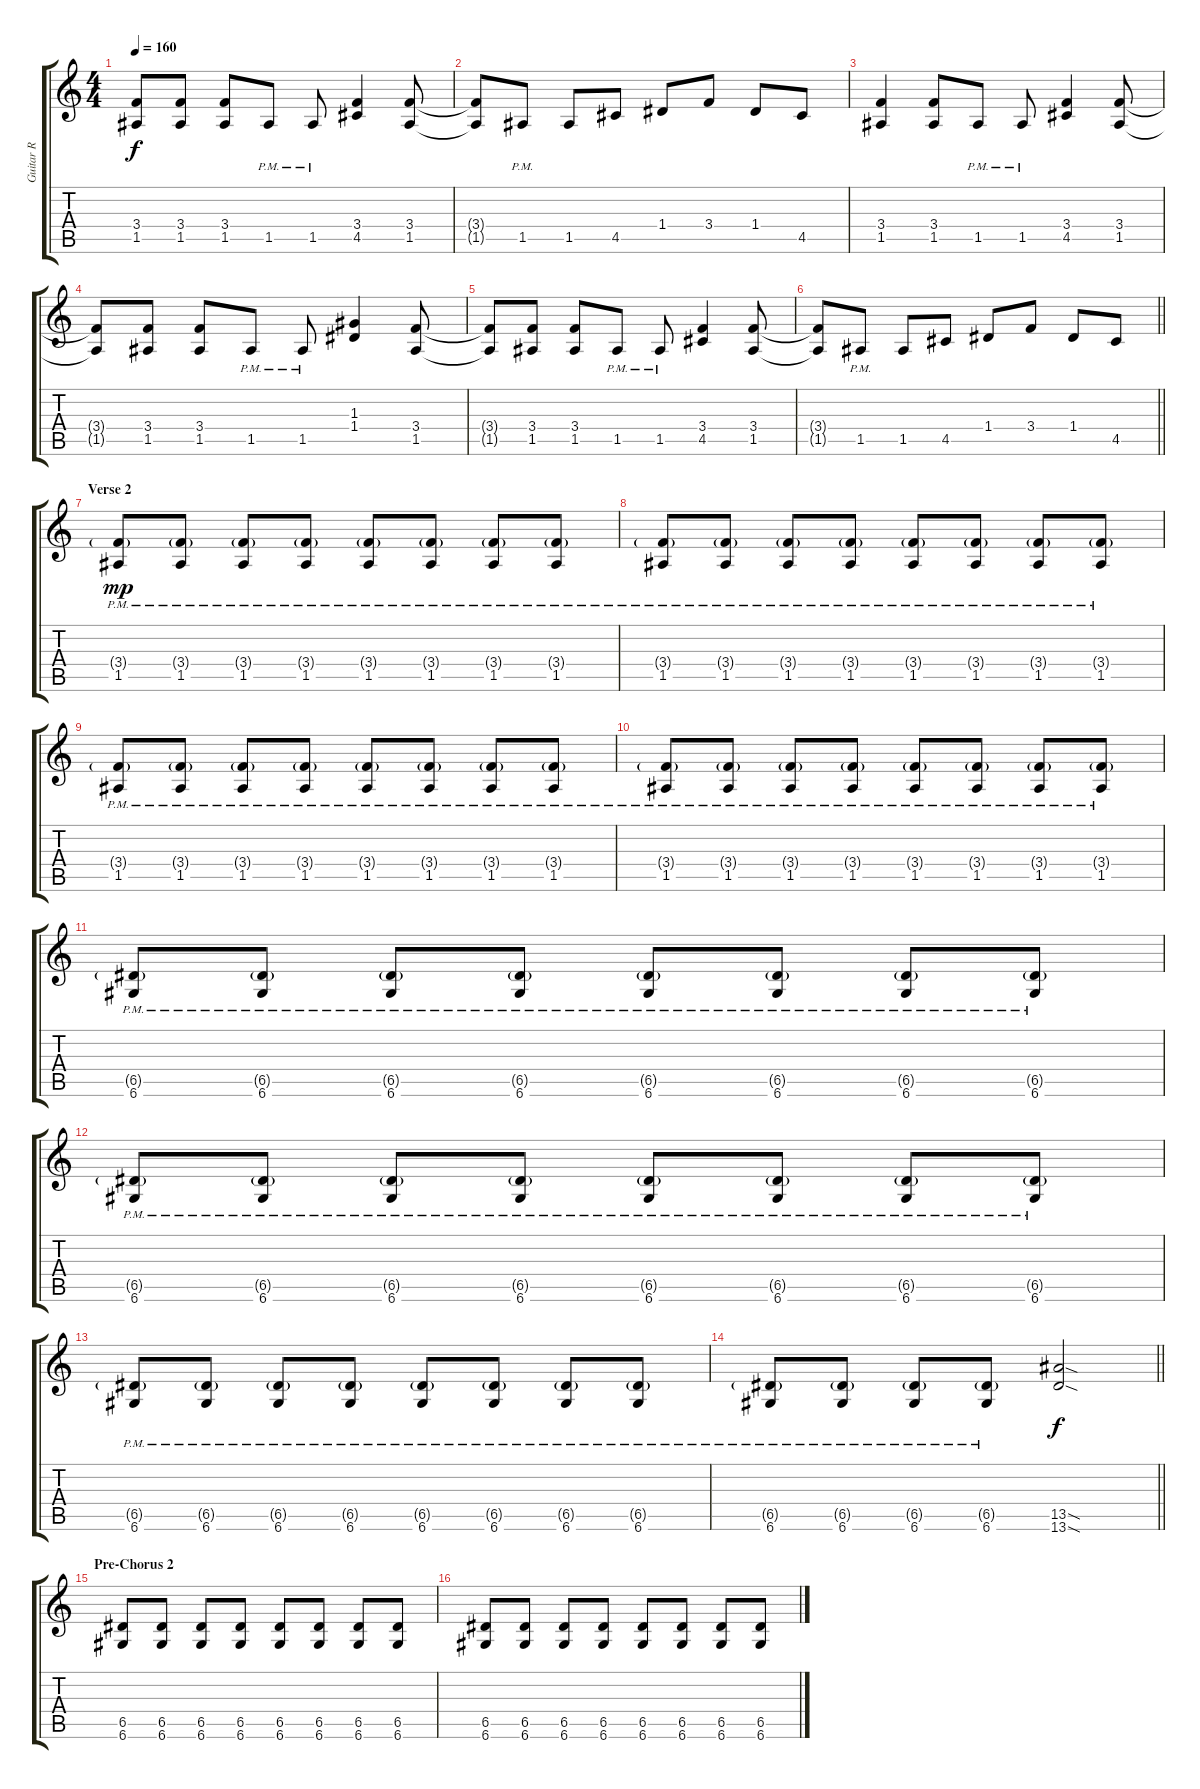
\track ("Guitar R" "Guitar R") {instrument distortionguitar}
\staff {score tabs}
\tuning (E4 B3 G3 D3 A2 D2) {hide}
\ts (4 4)
\tempo 160
\clef g2
\ks c
(3.4{t} 1.5{t}).8{dy f} (3.4 1.5).8 (3.4 1.5).8 1.5{pm}.8 1.5{pm}.8 (3.4 4.5).4 (3.4 1.5).8 |
(3.4{t} 1.5{t}).8 1.5{pm}.8 1.5.8 4.5.8 1.4.8 3.4.8 1.4.8 4.5.8 |
(3.4 1.5).4 (3.4 1.5).8 1.5{pm}.8 1.5{pm}.8 (3.4 4.5).4 (3.4 1.5).8 |
(3.4{t} 1.5{t}).8 (3.4 1.5).8 (3.4 1.5).8 1.5{pm}.8 1.5{pm}.8 (1.3 1.4).4 (3.4 1.5).8 |
(3.4{t} 1.5{t}).8 (3.4 1.5).8 (3.4 1.5).8 1.5{pm}.8 1.5{pm}.8 (3.4 4.5).4 (3.4 1.5).8 |
\barLineRight lightlight
(3.4{t} 1.5{t}).8 1.5{pm}.8 1.5.8 4.5.8 1.4.8 3.4.8 1.4.8 4.5.8 |
\section ("" "Verse 2")
(3.4{g pm} 1.5{pm}).8{dy mp} (3.4{g pm} 1.5{pm}).8 (3.4{g pm} 1.5{pm}).8 (3.4{g pm} 1.5{pm}).8 (3.4{g pm} 1.5{pm}).8 (3.4{g pm} 1.5{pm}).8 (3.4{g pm} 1.5{pm}).8 (3.4{g pm} 1.5{pm}).8 |
(3.4{g pm} 1.5{pm}).8 (3.4{g pm} 1.5{pm}).8 (3.4{g pm} 1.5{pm}).8 (3.4{g pm} 1.5{pm}).8 (3.4{g pm} 1.5{pm}).8 (3.4{g pm} 1.5{pm}).8 (3.4{g pm} 1.5{pm}).8 (3.4{g pm} 1.5{pm}).8 |
(3.4{g pm} 1.5{pm}).8 (3.4{g pm} 1.5{pm}).8 (3.4{g pm} 1.5{pm}).8 (3.4{g pm} 1.5{pm}).8 (3.4{g pm} 1.5{pm}).8 (3.4{g pm} 1.5{pm}).8 (3.4{g pm} 1.5{pm}).8 (3.4{g pm} 1.5{pm}).8 |
(3.4{g pm} 1.5{pm}).8 (3.4{g pm} 1.5{pm}).8 (3.4{g pm} 1.5{pm}).8 (3.4{g pm} 1.5{pm}).8 (3.4{g pm} 1.5{pm}).8 (3.4{g pm} 1.5{pm}).8 (3.4{g pm} 1.5{pm}).8 (3.4{g pm} 1.5{pm}).8 |
(6.5{g pm} 6.6{pm}).8 (6.5{g pm} 6.6{pm}).8 (6.5{g pm} 6.6{pm}).8 (6.5{g pm} 6.6{pm}).8 (6.5{g pm} 6.6{pm}).8 (6.5{g pm} 6.6{pm}).8 (6.5{g pm} 6.6{pm}).8 (6.5{g pm} 6.6{pm}).8 |
(6.5{g pm} 6.6{pm}).8 (6.5{g pm} 6.6{pm}).8 (6.5{g pm} 6.6{pm}).8 (6.5{g pm} 6.6{pm}).8 (6.5{g pm} 6.6{pm}).8 (6.5{g pm} 6.6{pm}).8 (6.5{g pm} 6.6{pm}).8 (6.5{g pm} 6.6{pm}).8 |
(6.5{g pm} 6.6{pm}).8 (6.5{g pm} 6.6{pm}).8 (6.5{g pm} 6.6{pm}).8 (6.5{g pm} 6.6{pm}).8 (6.5{g pm} 6.6{pm}).8 (6.5{g pm} 6.6{pm}).8 (6.5{g pm} 6.6{pm}).8 (6.5{g pm} 6.6{pm}).8 |
\barLineRight lightlight
(6.5{g pm} 6.6{pm}).8 (6.5{g pm} 6.6{pm}).8 (6.5{g pm} 6.6{pm}).8 (6.5{g pm} 6.6{pm}).8 (13.5{sod} 13.6{sod}).2{dy f} |
\section ("" "Pre-Chorus 2")
(6.5 6.6).8 (6.5 6.6).8 (6.5 6.6).8 (6.5 6.6).8 (6.5 6.6).8 (6.5 6.6).8 (6.5 6.6).8 (6.5 6.6).8 |
(6.5 6.6).8 (6.5 6.6).8 (6.5 6.6).8 (6.5 6.6).8 (6.5 6.6).8 (6.5 6.6).8 (6.5 6.6).8 (6.5 6.6).8
